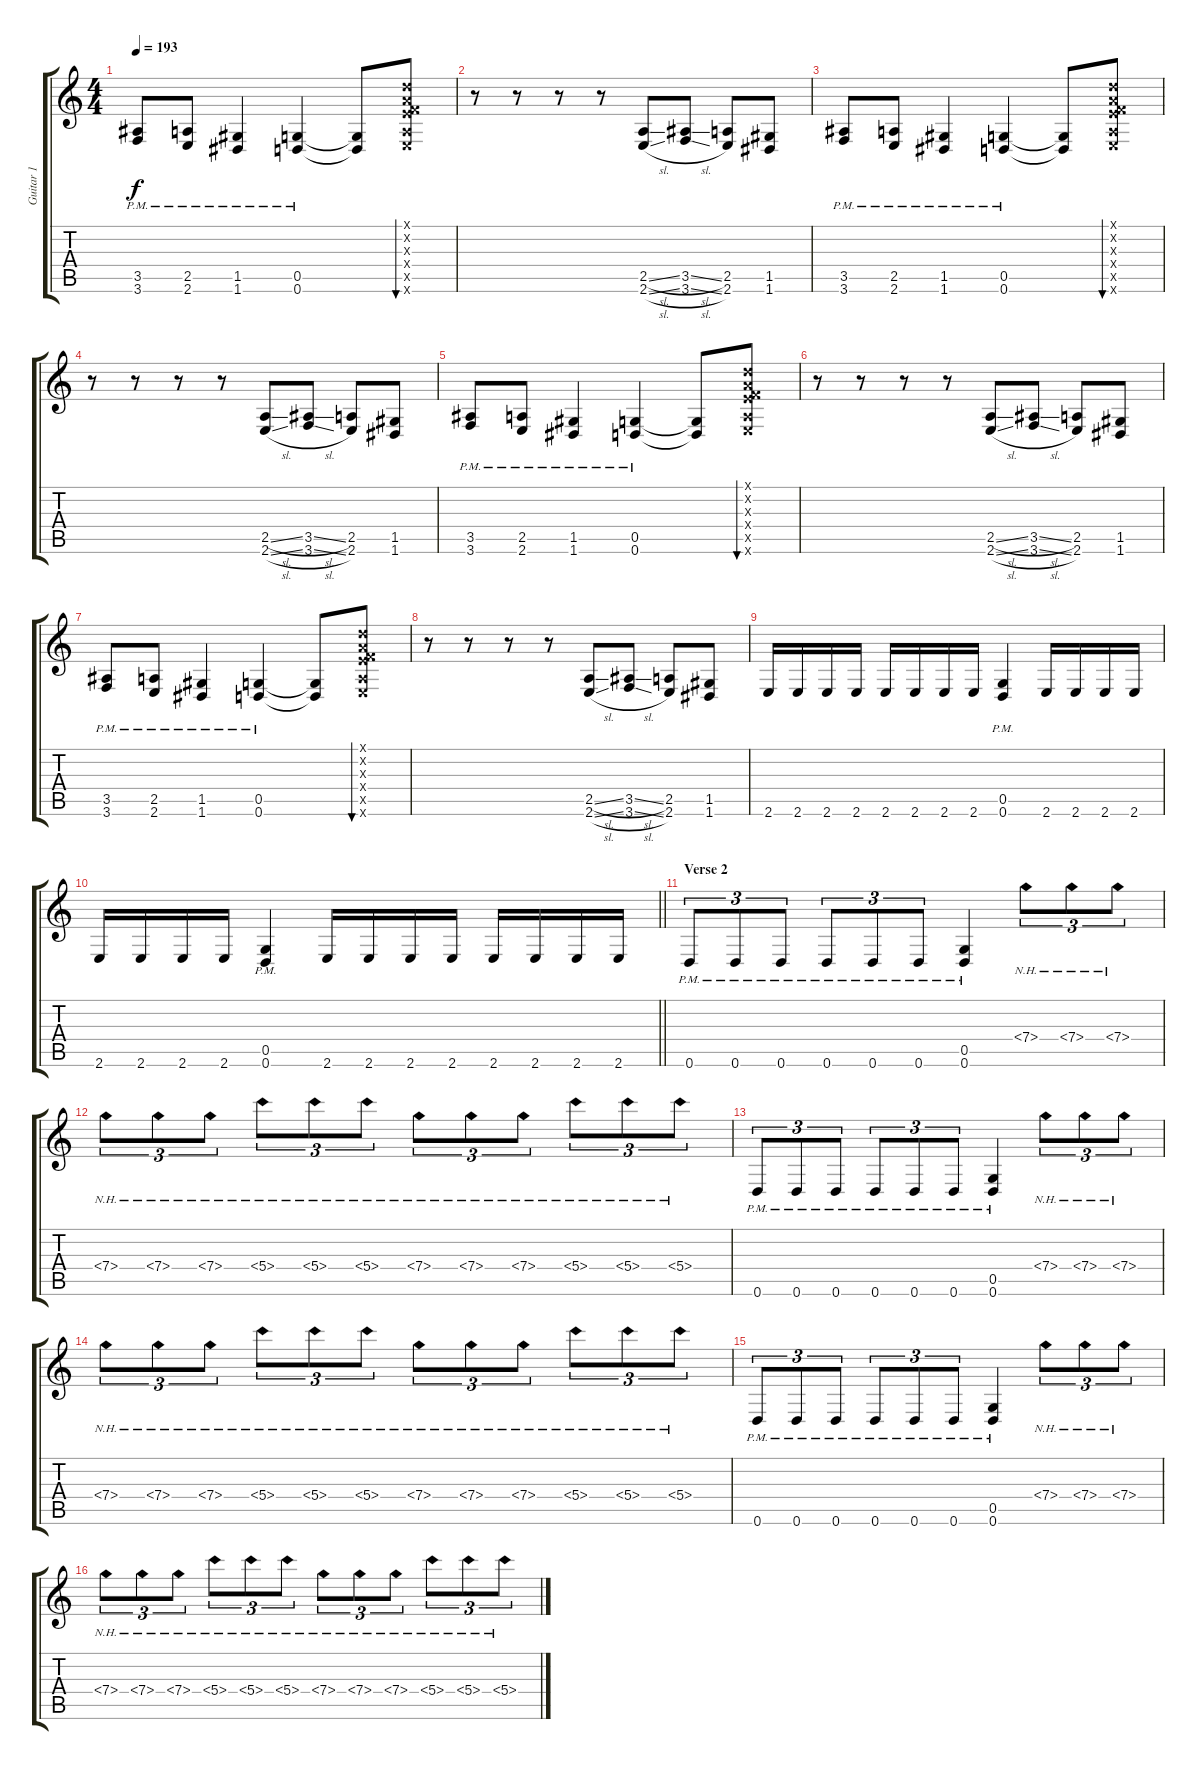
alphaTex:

\track ("Guitar 1" "Guitar 1") {instrument distortionguitar}
\staff {score tabs}
\tuning (D4 A3 F3 C3 G2 D2) {hide}
\ts (4 4)
\tempo 193
\clef g2
\ks c
(3.5{pm} 3.6{pm}).8{dy f} (2.5{pm} 2.6{pm}).8 (1.5{pm} 1.6{pm}).4 (0.5{pm} 0.6{pm}).4 (0.5{t} 0.6{t}).8 (0.1{x} 0.2{x} 0.3{x} 4.4{x} 2.5{x} 2.6{x}).8{bu 480} |
r.8 r.8 r.8 r.8 (2.5{sl} 2.6{sl}).8 (3.5{sl} 3.6{sl}).8 (2.5 2.6).8 (1.5 1.6).8 |
(3.5{pm} 3.6{pm}).8 (2.5{pm} 2.6{pm}).8 (1.5{pm} 1.6{pm}).4 (0.5{pm} 0.6{pm}).4 (0.5{t} 0.6{t}).8 (0.1{x} 0.2{x} 0.3{x} 4.4{x} 2.5{x} 2.6{x}).8{bu 480} |
r.8 r.8 r.8 r.8 (2.5{sl} 2.6{sl}).8 (3.5{sl} 3.6{sl}).8 (2.5 2.6).8 (1.5 1.6).8 |
(3.5{pm} 3.6{pm}).8 (2.5{pm} 2.6{pm}).8 (1.5{pm} 1.6{pm}).4 (0.5{pm} 0.6{pm}).4 (0.5{t} 0.6{t}).8 (0.1{x} 0.2{x} 0.3{x} 4.4{x} 2.5{x} 2.6{x}).8{bu 480} |
r.8 r.8 r.8 r.8 (2.5{sl} 2.6{sl}).8 (3.5{sl} 3.6{sl}).8 (2.5 2.6).8 (1.5 1.6).8 |
(3.5{pm} 3.6{pm}).8 (2.5{pm} 2.6{pm}).8 (1.5{pm} 1.6{pm}).4 (0.5{pm} 0.6{pm}).4 (0.5{t} 0.6{t}).8 (0.1{x} 0.2{x} 0.3{x} 4.4{x} 2.5{x} 2.6{x}).8{bu 480} |
r.8 r.8 r.8 r.8 (2.5{sl} 2.6{sl}).8 (3.5{sl} 3.6{sl}).8 (2.5 2.6).8 (1.5 1.6).8 |
2.6.16 2.6.16 2.6.16 2.6.16 2.6.16 2.6.16 2.6.16 2.6.16 (0.5{pm} 0.6{pm}).4 2.6.16 2.6.16 2.6.16 2.6.16 |
\barLineRight lightlight
2.6.16 2.6.16 2.6.16 2.6.16 (0.5{pm} 0.6{pm}).4 2.6.16 2.6.16 2.6.16 2.6.16 2.6.16 2.6.16 2.6.16 2.6.16 |
\section ("" "Verse 2")
0.6{pm}.8{tu (3 2)} 0.6{pm}.8{tu (3 2)} 0.6{pm}.8{tu (3 2)} 0.6{pm}.8{tu (3 2)} 0.6{pm}.8{tu (3 2)} 0.6{pm}.8{tu (3 2)} (0.5{pm} 0.6{pm}).4 7.4{nh}.8{tu (3 2)} 7.4{nh}.8{tu (3 2)} 7.4{nh}.8{tu (3 2)} |
7.4{nh}.8{tu (3 2)} 7.4{nh}.8{tu (3 2)} 7.4{nh}.8{tu (3 2)} 5.4{nh}.8{tu (3 2)} 5.4{nh}.8{tu (3 2)} 5.4{nh}.8{tu (3 2)} 7.4{nh}.8{tu (3 2)} 7.4{nh}.8{tu (3 2)} 7.4{nh}.8{tu (3 2)} 5.4{nh}.8{tu (3 2)} 5.4{nh}.8{tu (3 2)} 5.4{nh}.8{tu (3 2)} |
0.6{pm}.8{tu (3 2)} 0.6{pm}.8{tu (3 2)} 0.6{pm}.8{tu (3 2)} 0.6{pm}.8{tu (3 2)} 0.6{pm}.8{tu (3 2)} 0.6{pm}.8{tu (3 2)} (0.5{pm} 0.6{pm}).4 7.4{nh}.8{tu (3 2)} 7.4{nh}.8{tu (3 2)} 7.4{nh}.8{tu (3 2)} |
7.4{nh}.8{tu (3 2)} 7.4{nh}.8{tu (3 2)} 7.4{nh}.8{tu (3 2)} 5.4{nh}.8{tu (3 2)} 5.4{nh}.8{tu (3 2)} 5.4{nh}.8{tu (3 2)} 7.4{nh}.8{tu (3 2)} 7.4{nh}.8{tu (3 2)} 7.4{nh}.8{tu (3 2)} 5.4{nh}.8{tu (3 2)} 5.4{nh}.8{tu (3 2)} 5.4{nh}.8{tu (3 2)} |
0.6{pm}.8{tu (3 2)} 0.6{pm}.8{tu (3 2)} 0.6{pm}.8{tu (3 2)} 0.6{pm}.8{tu (3 2)} 0.6{pm}.8{tu (3 2)} 0.6{pm}.8{tu (3 2)} (0.5{pm} 0.6{pm}).4 7.4{nh}.8{tu (3 2)} 7.4{nh}.8{tu (3 2)} 7.4{nh}.8{tu (3 2)} |
7.4{nh}.8{tu (3 2)} 7.4{nh}.8{tu (3 2)} 7.4{nh}.8{tu (3 2)} 5.4{nh}.8{tu (3 2)} 5.4{nh}.8{tu (3 2)} 5.4{nh}.8{tu (3 2)} 7.4{nh}.8{tu (3 2)} 7.4{nh}.8{tu (3 2)} 7.4{nh}.8{tu (3 2)} 5.4{nh}.8{tu (3 2)} 5.4{nh}.8{tu (3 2)} 5.4{nh}.8{tu (3 2)}
